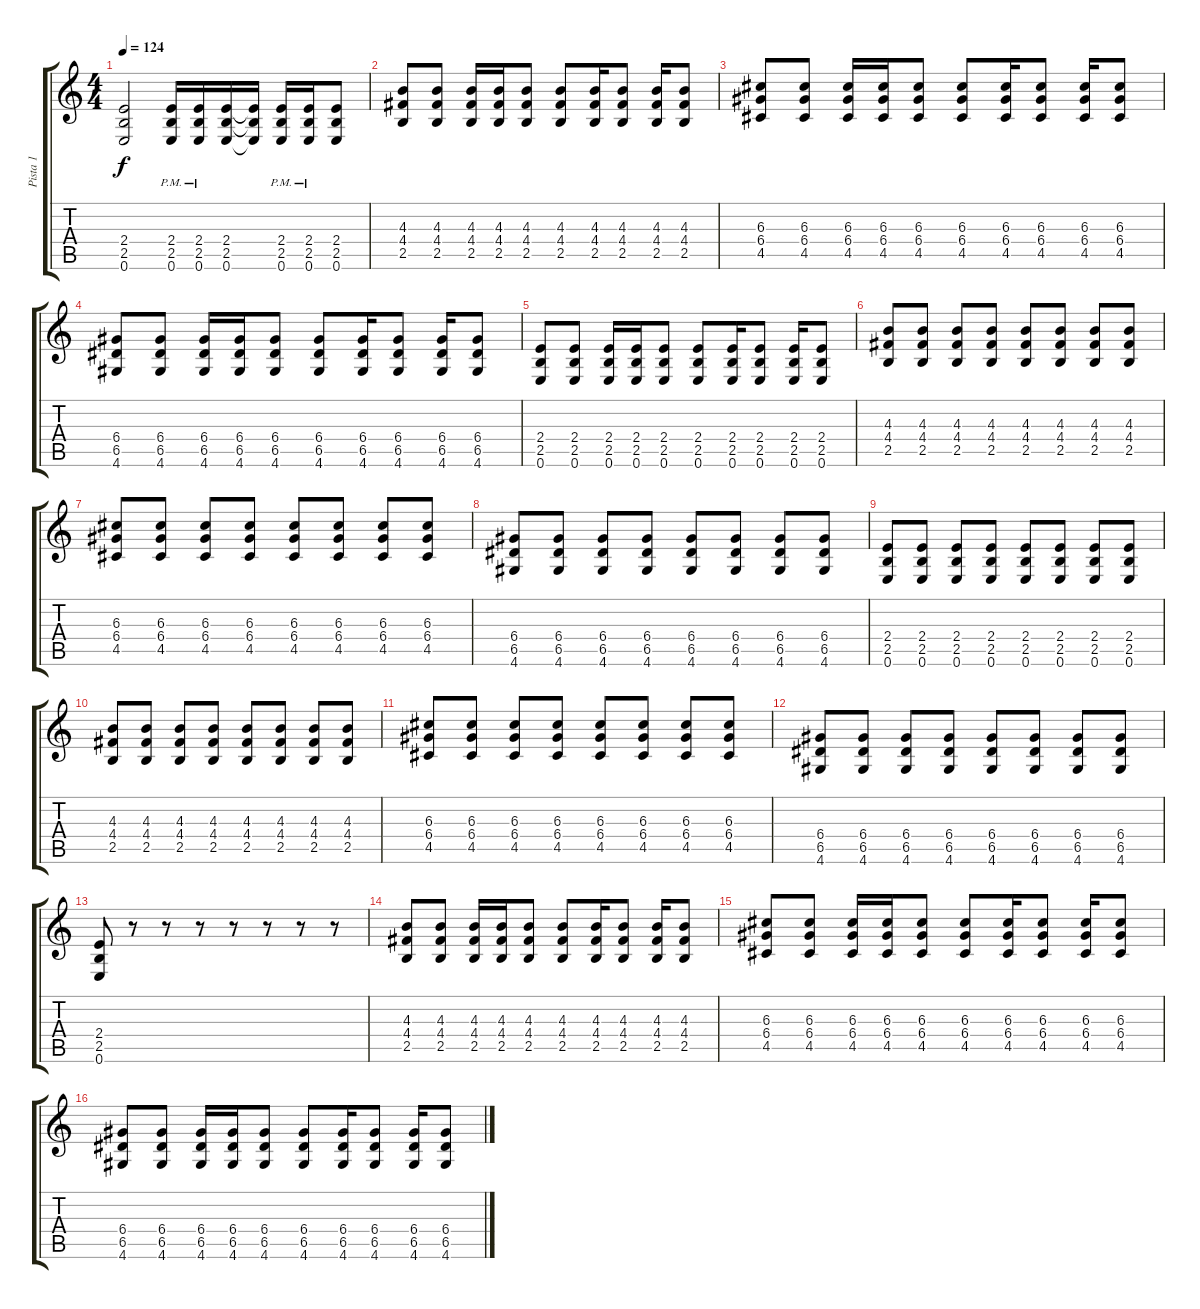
\track ("Pista 1" "Pista 1") {instrument electricguitarjazz}
\staff {score tabs}
\tuning (E4 B3 G3 D3 A2 E2) {hide}
\ts (4 4)
\tempo 124
\clef g2
\ks c
(2.4 2.5 0.6).2{dy f} (2.4{pm} 2.5{pm} 0.6{pm}).16 (2.4{pm} 2.5{pm} 0.6{pm}).16 (2.4 2.5 0.6).16 (2.4{t} 2.5{t} 0.6{t}).16 (2.4{pm} 2.5{pm} 0.6{pm}).16 (2.4{pm} 2.5{pm} 0.6{pm}).16 (2.4 2.5 0.6).8 |
(4.3 4.4 2.5).8 (4.3 4.4 2.5).8 (4.3 4.4 2.5).16 (4.3 4.4 2.5).16 (4.3 4.4 2.5).8 (4.3 4.4 2.5).8 (4.3 4.4 2.5).16 (4.3 4.4 2.5).8 (4.3 4.4 2.5).16 (4.3 4.4 2.5).8 |
(6.3 6.4 4.5).8 (6.3 6.4 4.5).8 (6.3 6.4 4.5).16 (6.3 6.4 4.5).16 (6.3 6.4 4.5).8 (6.3 6.4 4.5).8 (6.3 6.4 4.5).16 (6.3 6.4 4.5).8 (6.3 6.4 4.5).16 (6.3 6.4 4.5).8 |
(6.4 6.5 4.6).8 (6.4 6.5 4.6).8 (6.4 6.5 4.6).16 (6.4 6.5 4.6).16 (6.4 6.5 4.6).8 (6.4 6.5 4.6).8 (6.4 6.5 4.6).16 (6.4 6.5 4.6).8 (6.4 6.5 4.6).16 (6.4 6.5 4.6).8 |
(2.4 2.5 0.6).8 (2.4 2.5 0.6).8 (2.4 2.5 0.6).16 (2.4 2.5 0.6).16 (2.4 2.5 0.6).8 (2.4 2.5 0.6).8 (2.4 2.5 0.6).16 (2.4 2.5 0.6).8 (2.4 2.5 0.6).16 (2.4 2.5 0.6).8 |
(4.3 4.4 2.5).8 (4.3 4.4 2.5).8 (4.3 4.4 2.5).8 (4.3 4.4 2.5).8 (4.3 4.4 2.5).8 (4.3 4.4 2.5).8 (4.3 4.4 2.5).8 (4.3 4.4 2.5).8 |
(6.3 6.4 4.5).8 (6.3 6.4 4.5).8 (6.3 6.4 4.5).8 (6.3 6.4 4.5).8 (6.3 6.4 4.5).8 (6.3 6.4 4.5).8 (6.3 6.4 4.5).8 (6.3 6.4 4.5).8 |
(6.4 6.5 4.6).8 (6.4 6.5 4.6).8 (6.4 6.5 4.6).8 (6.4 6.5 4.6).8 (6.4 6.5 4.6).8 (6.4 6.5 4.6).8 (6.4 6.5 4.6).8 (6.4 6.5 4.6).8 |
(2.4 2.5 0.6).8 (2.4 2.5 0.6).8 (2.4 2.5 0.6).8 (2.4 2.5 0.6).8 (2.4 2.5 0.6).8 (2.4 2.5 0.6).8 (2.4 2.5 0.6).8 (2.4 2.5 0.6).8 |
(4.3 4.4 2.5).8 (4.3 4.4 2.5).8 (4.3 4.4 2.5).8 (4.3 4.4 2.5).8 (4.3 4.4 2.5).8 (4.3 4.4 2.5).8 (4.3 4.4 2.5).8 (4.3 4.4 2.5).8 |
(6.3 6.4 4.5).8 (6.3 6.4 4.5).8 (6.3 6.4 4.5).8 (6.3 6.4 4.5).8 (6.3 6.4 4.5).8 (6.3 6.4 4.5).8 (6.3 6.4 4.5).8 (6.3 6.4 4.5).8 |
(6.4 6.5 4.6).8 (6.4 6.5 4.6).8 (6.4 6.5 4.6).8 (6.4 6.5 4.6).8 (6.4 6.5 4.6).8 (6.4 6.5 4.6).8 (6.4 6.5 4.6).8 (6.4 6.5 4.6).8 |
(2.4 2.5 0.6).8 r.8 r.8 r.8 r.8 r.8 r.8 r.8 |
(4.3 4.4 2.5).8 (4.3 4.4 2.5).8 (4.3 4.4 2.5).16 (4.3 4.4 2.5).16 (4.3 4.4 2.5).8 (4.3 4.4 2.5).8 (4.3 4.4 2.5).16 (4.3 4.4 2.5).8 (4.3 4.4 2.5).16 (4.3 4.4 2.5).8 |
(6.3 6.4 4.5).8 (6.3 6.4 4.5).8 (6.3 6.4 4.5).16 (6.3 6.4 4.5).16 (6.3 6.4 4.5).8 (6.3 6.4 4.5).8 (6.3 6.4 4.5).16 (6.3 6.4 4.5).8 (6.3 6.4 4.5).16 (6.3 6.4 4.5).8 |
(6.4 6.5 4.6).8 (6.4 6.5 4.6).8 (6.4 6.5 4.6).16 (6.4 6.5 4.6).16 (6.4 6.5 4.6).8 (6.4 6.5 4.6).8 (6.4 6.5 4.6).16 (6.4 6.5 4.6).8 (6.4 6.5 4.6).16 (6.4 6.5 4.6).8
